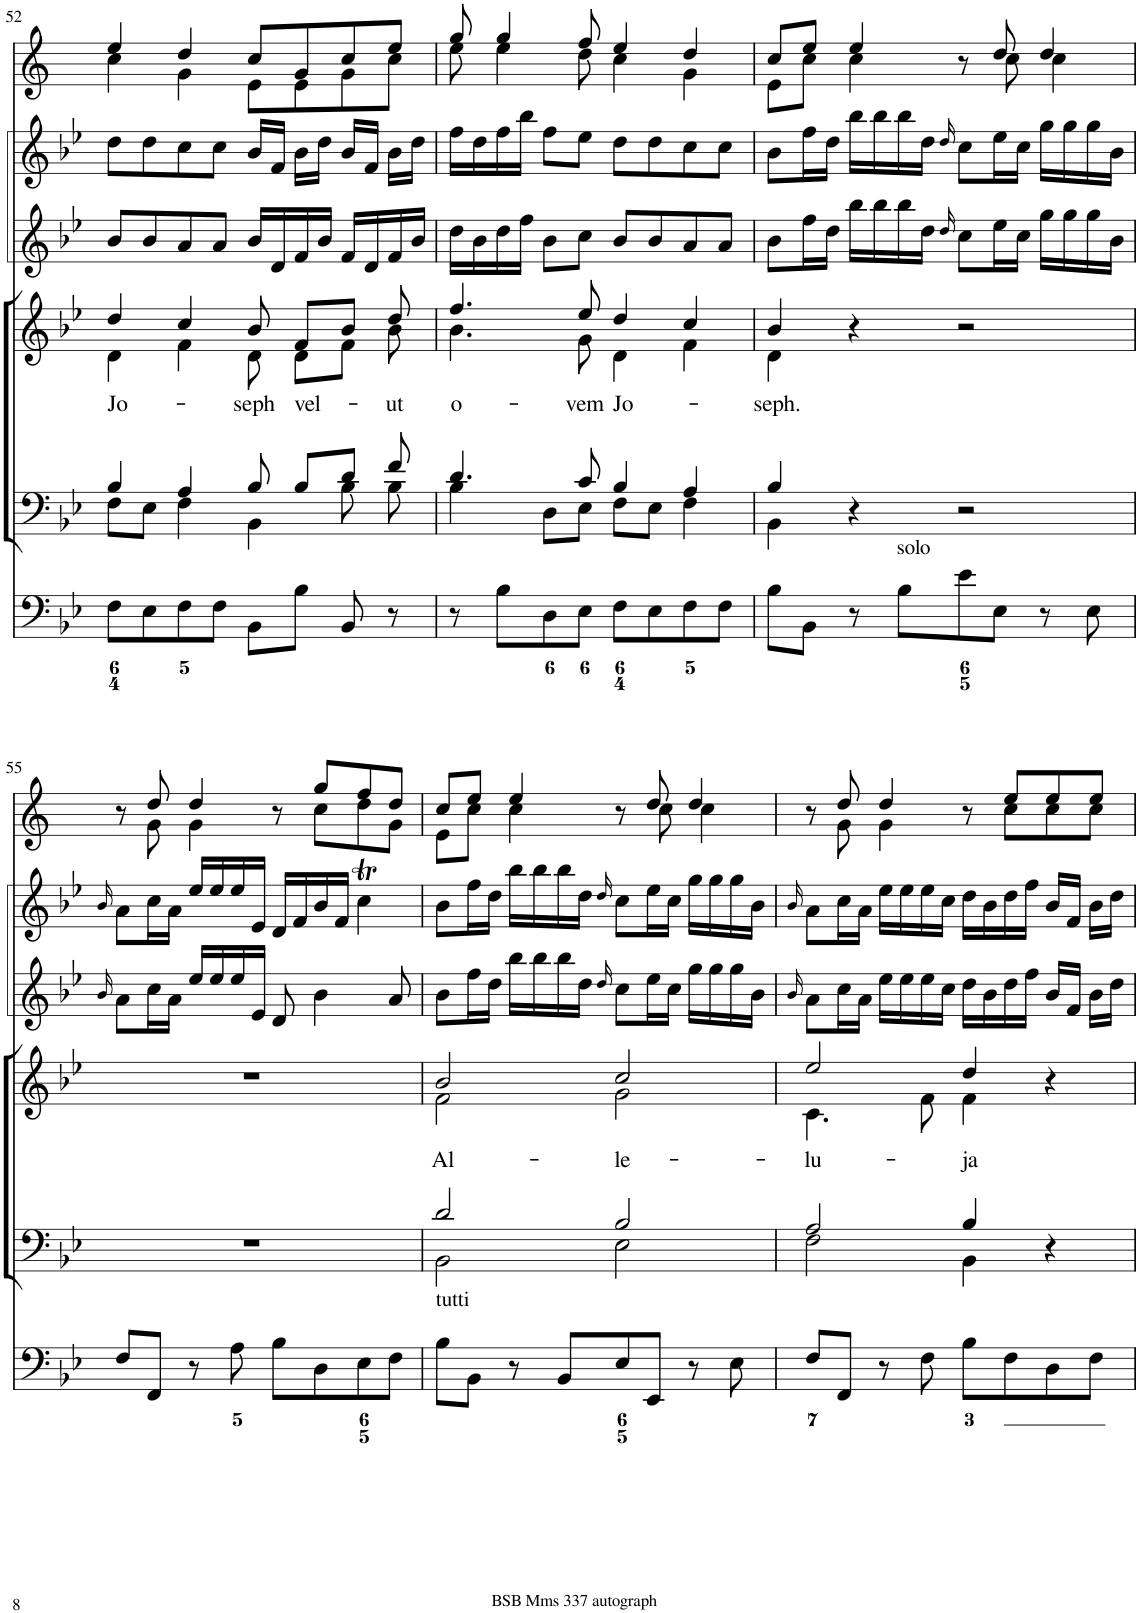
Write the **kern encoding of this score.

**kern	**kern	**kern	**text	**kern	**kern	**kern
*part6	*part5	*part4	*part4	*part3	*part2	*part1
*staff6	*staff5	*staff4	*staff4	*staff3	*staff2	*staff1
*I"Organ	*I"Voice	*I"Voice	*	*I"Violino 2	*I"Violino 1	*I"Clarini in B[b]
*	*	*	*	*I'Vln	*I'Vln	*
!!LO:PB:g=z
*clefF4	*clefF4	*clefG2	*	*clefG2	*clefG2	*clefG2
*	*	*	*	*	*	*Trd1c2
*k[b-e-]	*k[b-e-]	*k[b-e-]	*	*k[b-e-]	*k[b-e-]	*k[]
*M4/4	*M4/4	*M4/4	*	*M4/4	*M4/4	*M4/4
*met(c)	*met(c)	*met(c)	*	*met(c)	*met(c)	*met(c)
=52	=52	=52	=52	=52	=52	=52
*	*^	*	*	*	*	*
!	!	!	!	!LO:LY:b	!	!	!
*	*	*	*^	*	*	*	*^
8F\L	4B-/	8F\L	4dd/	4d\	Jo-	8b-/L	8dd\L	4ee/	4cc\
8E-\	.	8E-\J	.	.	.	8b-/	8dd\	.	.
8F\	4A/	4F\	4cc/	4f\	.	8a/	8cc\	4dd/	4g\
8F\J	.	.	.	.	.	8a/J	8cc\J	.	.
!	!	!	!	!	!LO:LY:b	!	!	!	!
8BB-\L	8B-/	4BB-\	8b-/	8d\	-seph	16b-/LL	16b-/LL	8cc/L	8e\L
.	.	.	.	.	.	16d/	16f/JJ	.	.
!	!	!	!	!	!LO:LY:b	!	!	!	!
8B-\J	8B-/L	.	8f/L	8d\L	vel-	16f/	16b-\LL	8g/	8e\
.	.	.	.	.	.	16b-/JJ	16dd\JJ	.	.
8BB-/	8d/J	8B-\	8b-/J	8f\J	.	16f/LL	16b-/LL	8cc/	8g\
.	.	.	.	.	.	16d/	16f/JJ	.	.
!	!	!	!	!	!LO:LY:b	!	!	!	!
8r	8f/	8B-\	8dd/	8b-\	-ut	16f/	16b-\LL	8ee/J	8cc\J
.	.	.	.	.	.	16b-/JJ	16dd\JJ	.	.
=53	=53	=53	=53	=53	=53	=53	=53	=53	=53
!	!	!	!	!	!LO:LY:b	!	!	!	!
8r	4.d/	4B-\	4.ff/	4.b-\	o-	16dd\LL	16ff\LL	8gg/	8ee\
.	.	.	.	.	.	16b-\	16dd\	.	.
8B-\L	.	.	.	.	.	16dd\	16ff\	4gg/	4ee\
.	.	.	.	.	.	16ff\JJ	16bb-\JJ	.	.
8D\	.	8D\L	.	.	.	8b-\L	8ff\L	.	.
!	!	!	!	!	!LO:LY:b	!	!	!	!
8E-\J	8c/	8E-\J	8ee-/	8g\	-vem	8cc\J	8ee-\J	8ff/	8dd\
!	!	!	!	!	!LO:LY:b	!	!	!	!
8F\L	4B-/	8F\L	4dd/	4d\	Jo-	8b-/L	8dd\L	4ee/	4cc\
8E-\	.	8E-\J	.	.	.	8b-/	8dd\	.	.
8F\	4A/	4F\	4cc/	4f\	.	8a/	8cc\	4dd/	4g\
8F\J	.	.	.	.	.	8a/J	8cc\J	.	.
=54	=54	=54	=54	=54	=54	=54	=54	=54	=54
!	!	!	!	!	!LO:LY:b	!	!	!	!
8B-\L	4B-/	4BB-\	4b-/	4d\	-seph.	8b-\L	8b-\L	8cc/L	8e\L
8BB-\J	.	.	.	.	.	16ff\L	16ff\L	8ee/J	8cc\J
.	.	.	.	.	.	16dd\JJ	16dd\JJ	.	.
8r	4r	2.ryy	4r	2.ryy	.	16bb-\LL	16bb-\LL	4ee/	4cc\
.	.	.	.	.	.	16bb-\	16bb-\	.	.
!LO:TX:a:t=solo	!	!	!	!	!	!	!	!	!
8B-\L	.	.	.	.	.	16bb-\	16bb-\	.	.
.	.	.	.	.	.	16dd\JJ	16dd\JJ	.	.
.	.	.	.	.	.	16qdd/	16qdd/	.	.
8e-\	2r	.	2r	.	.	8cc\L	8cc\L	8r	8ryy
8E-\J	.	.	.	.	.	16ee-\L	16ee-\L	8dd/	8cc\
.	.	.	.	.	.	16cc\JJ	16cc\JJ	.	.
8r	.	.	.	.	.	16gg\LL	16gg\LL	4dd/	4cc\
.	.	.	.	.	.	16gg\	16gg\	.	.
8E-\	.	.	.	.	.	16gg\	16gg\	.	.
.	.	.	.	.	.	16b-\JJ	16b-\JJ	.	.
*	*v	*v	*	*	*	*	*	*	*
*	*	*v	*v	*	*	*	*	*
!!LO:LB:g=z	!!
=55	=55	=55	=55	=55	=55	=55	=55
.	.	.	.	16qb-/	16qb-/	.	.
8F/L	1r	1r	.	8a\L	8a\L	8r	8ryy
8FF/J	.	.	.	16cc\L	16cc\L	8dd/	8g\
.	.	.	.	16a\JJ	16a\JJ	.	.
8r	.	.	.	16ee-/LL	16ee-/LL	4dd/	4g\
.	.	.	.	16ee-/	16ee-/	.	.
8A\	.	.	.	16ee-/	16ee-/	.	.
.	.	.	.	16e-/JJ	16e-/JJ	.	.
8B-\L	.	.	.	8d/	16d/LL	8r	8ryy
.	.	.	.	.	16f/	.	.
8D\	.	.	.	4b-\	16b-/	8gg/L	8cc\L
.	.	.	.	.	16f/JJ	.	.
8E-\	.	.	.	.	4ccT\	8ff/	8dd\
8F\J	.	.	.	8a/	.	8dd/J	8g\J
=56	=56	=56	=56	=56	=56	=56	=56
*	*^	*	*	*	*	*	*
!LO:TX:a:t=tutti	!	!	!	!	!	!	!	!
!	!	!	!	!LO:LY:b	!	!	!	!
*	*	*	*^	*	*	*	*	*
8B-\L	2d/	2BB-\	2b-/	2f\	Al-	8b-\L	8b-\L	8cc/L	8e\L
8BB-\J	.	.	.	.	.	16ff\L	16ff\L	8ee/J	8cc\J
.	.	.	.	.	.	16dd\JJ	16dd\JJ	.	.
8r	.	.	.	.	.	16bb-\LL	16bb-\LL	4ee/	4cc\
.	.	.	.	.	.	16bb-\	16bb-\	.	.
8BB-/L	.	.	.	.	.	16bb-\	16bb-\	.	.
.	.	.	.	.	.	16dd\JJ	16dd\JJ	.	.
.	.	.	.	.	.	16qdd/	16qdd/	.	.
!	!	!	!	!	!LO:LY:b	!	!	!	!
8E-/	2B-/	2E-\	2cc/	2g\	-le-	8cc\L	8cc\L	8r	8ryy
8EE-/J	.	.	.	.	.	16ee-\L	16ee-\L	8dd/	8cc\
.	.	.	.	.	.	16cc\JJ	16cc\JJ	.	.
8r	.	.	.	.	.	16gg\LL	16gg\LL	4dd/	4cc\
.	.	.	.	.	.	16gg\	16gg\	.	.
8E-\	.	.	.	.	.	16gg\	16gg\	.	.
.	.	.	.	.	.	16b-\JJ	16b-\JJ	.	.
=57	=57	=57	=57	=57	=57	=57	=57	=57	=57
.	.	.	.	.	.	16qb-/	16qb-/	.	.
!	!	!	!	!	!LO:LY:b	!	!	!	!
8F/L	2A/	2F\	2ee-/	4.c\	-lu-	8a\L	8a\L	8r	8ryy
8FF/J	.	.	.	.	.	16cc\L	16cc\L	8dd/	8g\
.	.	.	.	.	.	16a\JJ	16a\JJ	.	.
8r	.	.	.	.	.	16ee-\LL	16ee-\LL	4dd/	4g\
.	.	.	.	.	.	16ee-\	16ee-\	.	.
8F\	.	.	.	8f\	.	16ee-\	16ee-\	.	.
.	.	.	.	.	.	16cc\JJ	16cc\JJ	.	.
!	!	!	!	!	!LO:LY:b	!	!	!	!
8B-\L	4B-/	4BB-\	4dd/	4f\	-ja	16dd\LL	16dd\LL	8r	8ryy
.	.	.	.	.	.	16b-\	16b-\	.	.
8F\	.	.	.	.	.	16dd\	16dd\	8ee/L	8cc\L
.	.	.	.	.	.	16ff\JJ	16ff\JJ	.	.
8D\	4r	4ryy	4r	4ryy	.	16b-/LL	16b-/LL	8ee/	8cc\
.	.	.	.	.	.	16f/JJ	16f/JJ	.	.
8F\J	.	.	.	.	.	16b-\LL	16b-\LL	8ee/J	8cc\J
.	.	.	.	.	.	16dd\JJ	16dd\JJ	.	.
*	*v	*v	*	*	*	*	*	*v	*v
*	*	*v	*v	*	*	*	*
=	=	=	=	=	=	=
*-	*-	*-	*-	*-	*-	*-
